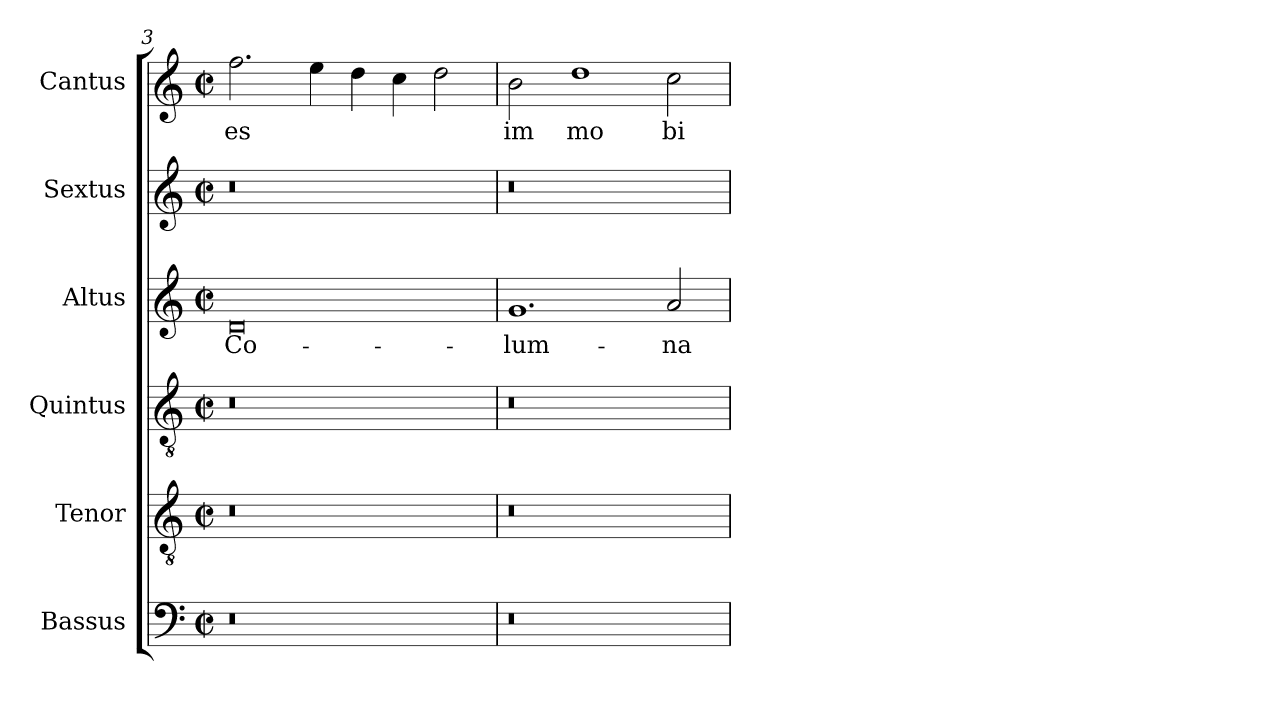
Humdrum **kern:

**kern	**kern	**kern	**kern	**text	**kern	**kern	**text
*part6	*part5	*part4	*part3	*part3	*part2	*part1	*part1
*staff6	*staff5	*staff4	*staff3	*staff3	*staff2	*staff1	*staff1
*I"Bassus	*I"Tenor	*I"Quintus	*I"Altus	*	*I"Sextus	*I"Cantus	*
*clefF4	*clefGv2	*clefGv2	*clefG2	*	*clefG2	*clefG2	*
*M2/2	*M2/2	*M2/2	*M2/2	*	*M2/2	*M2/2	*
*met(c|)	*met(c|)	*met(c|)	*met(c|)	*	*met(c|)	*met(c|)	*
=3	=3	=3	=3	=3	=3	=3	=3
!	!	!	!	!LO:LY:b:cj	!	!	!LO:LY:b:cj
0r	0r	0r	0d	Co-	0r	2.ff\	es
.	.	.	.	.	.	4ee\	.
.	.	.	.	.	.	4dd\	.
.	.	.	.	.	.	4cc\	.
.	.	.	.	.	.	2dd\	.
=4	=4	=4	=4	=4	=4	=4	=4
!	!	!	!	!LO:LY:b:cj	!	!	!LO:LY:b:cj
0r	0r	0r	1.g	-lum-	0r	2b\	im
!	!	!	!	!	!	!	!LO:LY:b:cj
.	.	.	.	.	.	1dd	mo
!	!	!	!	!LO:LY:b:cj	!	!	!LO:LY:b:cj
.	.	.	2a/	-na	.	2cc\	bi
=	=	=	=	=	=	=	=
*-	*-	*-	*-	*-	*-	*-	*-
